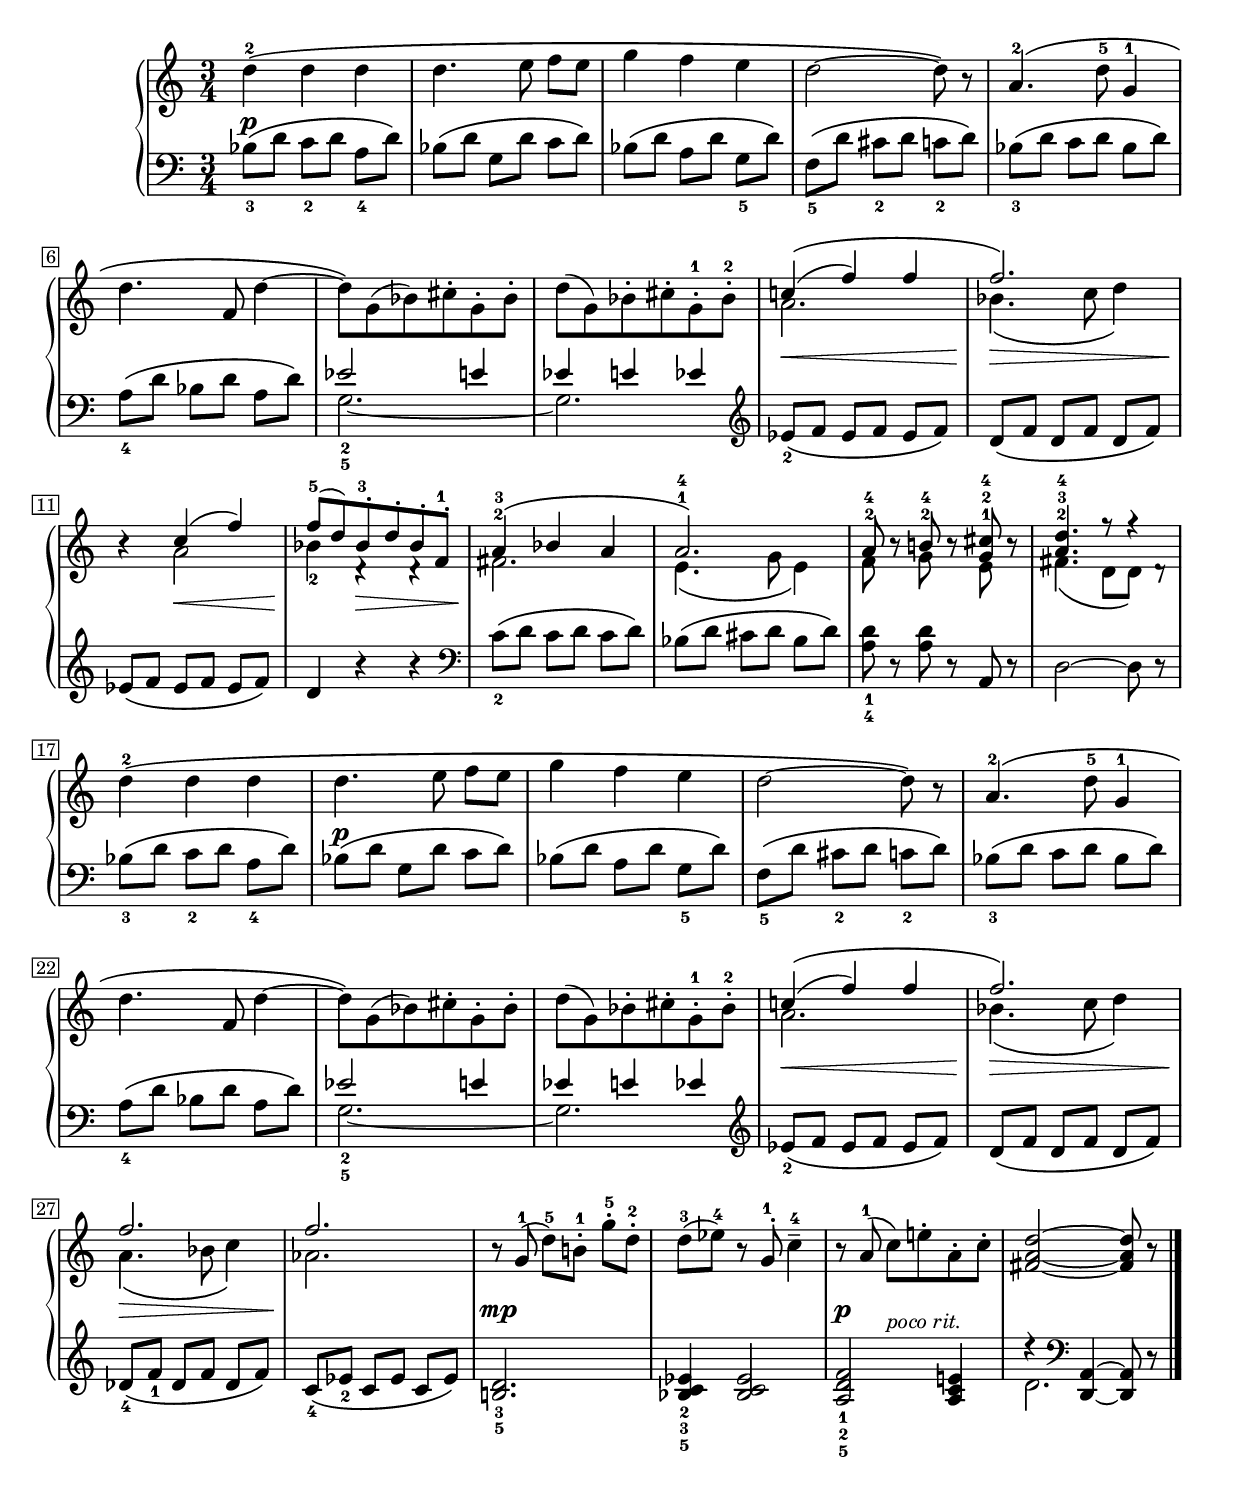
Global = {
  \key c \major
  \time 3/4
  \include "../global.ly"
}

Soprano = \context Voice = "one" \relative c'' {
  \voiceOne
  \stemNeutral\tieNeutral
  \override MultiMeasureRest.staff-position = #0
  \override Rest.staff-position = #0
  %1
  | d4\(-2 d d
  | d4. e8 f[ e]
  | g4 f e
  | d2~ d8\) r
  %5
  | \once\override PhrasingSlur.positions = #'(2.5 . 0)
    a4.\(-2 d8-5 g,4-1
  | d'4. f,8 d'4~
  | d8\) g,( bes) cis^. g^. bes^.
  | d8( g,) bes^. cis^. g^.-1 bes^.-2
  | \stemUp c4(\( f) f
  %10
  | f2.\)
  | r4
    \once\override Slur.positions = #'(2.2 . 0)
    c( f)
  | f8(-5 d) bes^.-3 d^. bes^. f^.-1
  | a4\(-2-3 bes a
  | a2.\)-1-4
  %15
  | a8-2-4 r b!-2-4 r <g cis>-1-2-4 r
  | <a d>4.-2-3-4 f'8\rest f4\rest
  | \stemNeutral\tieNeutral
    d4\(-2 d d
  | d4. e8 f[ e]
  | g4 f e
  %20
  | d2~ d8\) r
  | \once\override PhrasingSlur.positions = #'(2.5 . 0)
    a4.\(-2 d8-5 g,4-1
  | d'4. f,8 d'4~
  | d8\) g,( bes) cis^. g^. bes^.
  | d8( g,) bes^. cis^. g^.-1 bes^.-2
  %25
  | \stemUp c4(\( f) f
  | f2.\)
  | f
  | f
  | \stemNeutral r8 g,(-1 d'-5)[ b!^.]-1 g'^.-5 d^.-2
  %30
  | d(-3 ees)-4 r g,^.-1 c4^--4
  | r8
    \once\override Slur.positions = #'(3 . 2)
    a(-1 c)[
    e!^. a,^. c^.]
  | <fis, a d>2~ q8 r
    \fine
}

Alto = \context Voice = "two" \relative c'' {
  \voiceTwo
  \stemDown\tieDown
  \override Rest.staff-position = #0
  %1
  | s2.*8
  | a2.
  | bes4.\( c8 d4\)
  | s4 a2
  | bes4-2 d,\rest d\rest
  | fis2.
  | e4.\( g8 e4\)
  %15
  | f8 s g s e s
  | fis4.\( d8 \autoBeamOff d\) d\rest \autoBeamOn
  | s2.*8
  %25
  | a'2.
  | bes4.\( c8 d4\)
  | a4.\( bes8 c4\)
  | aes2.
}

Tenor = \context Voice = "three" \relative c' {
  \voiceThree
  \stemUp\tieUp
  \override Rest.staff-position = #0
  %1
  | s2.*6
  | ees2 e4
  | ees e ees
  | s2.*14
  %23
  | ees2 e4
  | ees e ees
  | s2.*7
  %32
  | d'4\rest
    \clef "bass" \tieNeutral
    <d,,, a'>4~ q8 r
}

Bass = \context Voice = "four" \relative c' {
  \voiceFour
  \stemNeutral\tieNeutral\phrasingSlurNeutral
  \override MultiMeasureRest.staff-position = #0
  \override Rest.staff-position = #0
  %1
  | bes8\(-3 d c[-2 d] a-4 d\)
  | bes\( d g,[ d'] c d\)
  | bes\( d a[ d] g,-5 d'\)
  | f,\(-5 d' cis[-2 d] c-2 d\)
  %5
  | bes\(-3 d c[ d] bes d\)
  | a\(-4 d bes[ d] a d\)
  | \stemDown\tieDown g,2.~-2-5
  | g2.
    \clef "treble" \stemNeutral\tieNeutral\phrasingSlurNeutral
  | ees'8\(-2 f ees[ f] ees f\)
  %10
  | d\( f d[ f] d f\)
  | ees\( f ees[ f] ees f\)
  | d4 r r
    \clef "bass"
  | c8\(-2 d c[ d] c d\)
  | bes\( d cis[ d] bes d\)
  %15
  | <a d>-1-4 r q r a, r
  | d2~ d8 r
  | bes'8\(-3 d c[-2 d] a-4 d\)
  | bes\( d g,[ d'] c d\)
  | bes\( d a[ d] g,-5 d'\)
  %20
  | f,\(-5 d' cis[-2 d] c-2 d\)
  | bes\(-3 d c[ d] bes d\)
  | a\(-4 d bes[ d] a d\)
  | \stemDown\tieDown g,2.~-2-5
  | g2.
    \clef "treble" \stemNeutral\tieNeutral\phrasingSlurNeutral
  %25
  | ees'8\(-2 f ees[ f] ees f\)
  | d\( f d[ f] d f\)
  | des\(-4 f-1 des[ f] des f\)
  | c\(-4 ees-2 c[ ees] c ees\)
  | <b! d>2.-3-5
  %30
  | <bes c ees>4-2-3-5 q2
  | <a d f>2-1-2-5 <a c e!>4
  | \stemDown d2.
    \fine
}

centerDynamics = {
  | s4\p s2
  | s2.*7
  | s4\< s2
  %10
  | s4\!\> s2
  | s4\! s\< s
  | s4\! s\> s
  | s4\! s2
  | s2.*4
  %18
  | s4\p s2
  | s2.*6
  %25
  | s4\< s2
  | s4\!\> s2
  | s4\!\> s2
  | s4\! s2
  | s4\mp s2
  %20
  | s2.
  | s4\p s4-\markup { "poco rit." }
}

forceBreaks = {
  % page 1
  \repeat unfold 4 { s2.\noBreak } s2.\break\noPageBreak
  \repeat unfold 4 { s2.\noBreak } s2.\break\noPageBreak
  \repeat unfold 5 { s2.\noBreak } s2.\break\noPageBreak
  \repeat unfold 4 { s2.\noBreak } s2.\break\noPageBreak
  \repeat unfold 4 { s2.\noBreak } s2.\break\noPageBreak
  \repeat unfold 5 { s2.\noBreak } s2.\break\noPageBreak
}

\score {
  \new PianoStaff
  <<
    \accidentalStyle Score.piano
    \context Staff = "upper" <<
      \set Staff.midiInstrument = #"acoustic grand"
      \Global
      \clef treble
      \Soprano
      \Alto
    >>
    \new Devnull \forceBreaks
    \context Dynamics = "dynamics" \centerDynamics
    \context Staff = "lower" <<
      \set Staff.midiInstrument = #"acoustic grand"
      \Global
      \clef bass
      \Tenor
      \Bass
    >>
  >>
  \header {
    composer = ##f % "Franco Margola"
    opus = ##f % "dC 108"
    title = \markup { "3. Andante piuttosto lento" }
    subtitle = ##f
  }
  \layout {
    \context {
      \PianoStaff
      \override Parentheses.font-size = #-2
      \override TextScript.font-shape = #'italic
      \override TextScript.font-size = #-1
    }
  }
  \midi {
    \tempo 4 = 100
  }
}
